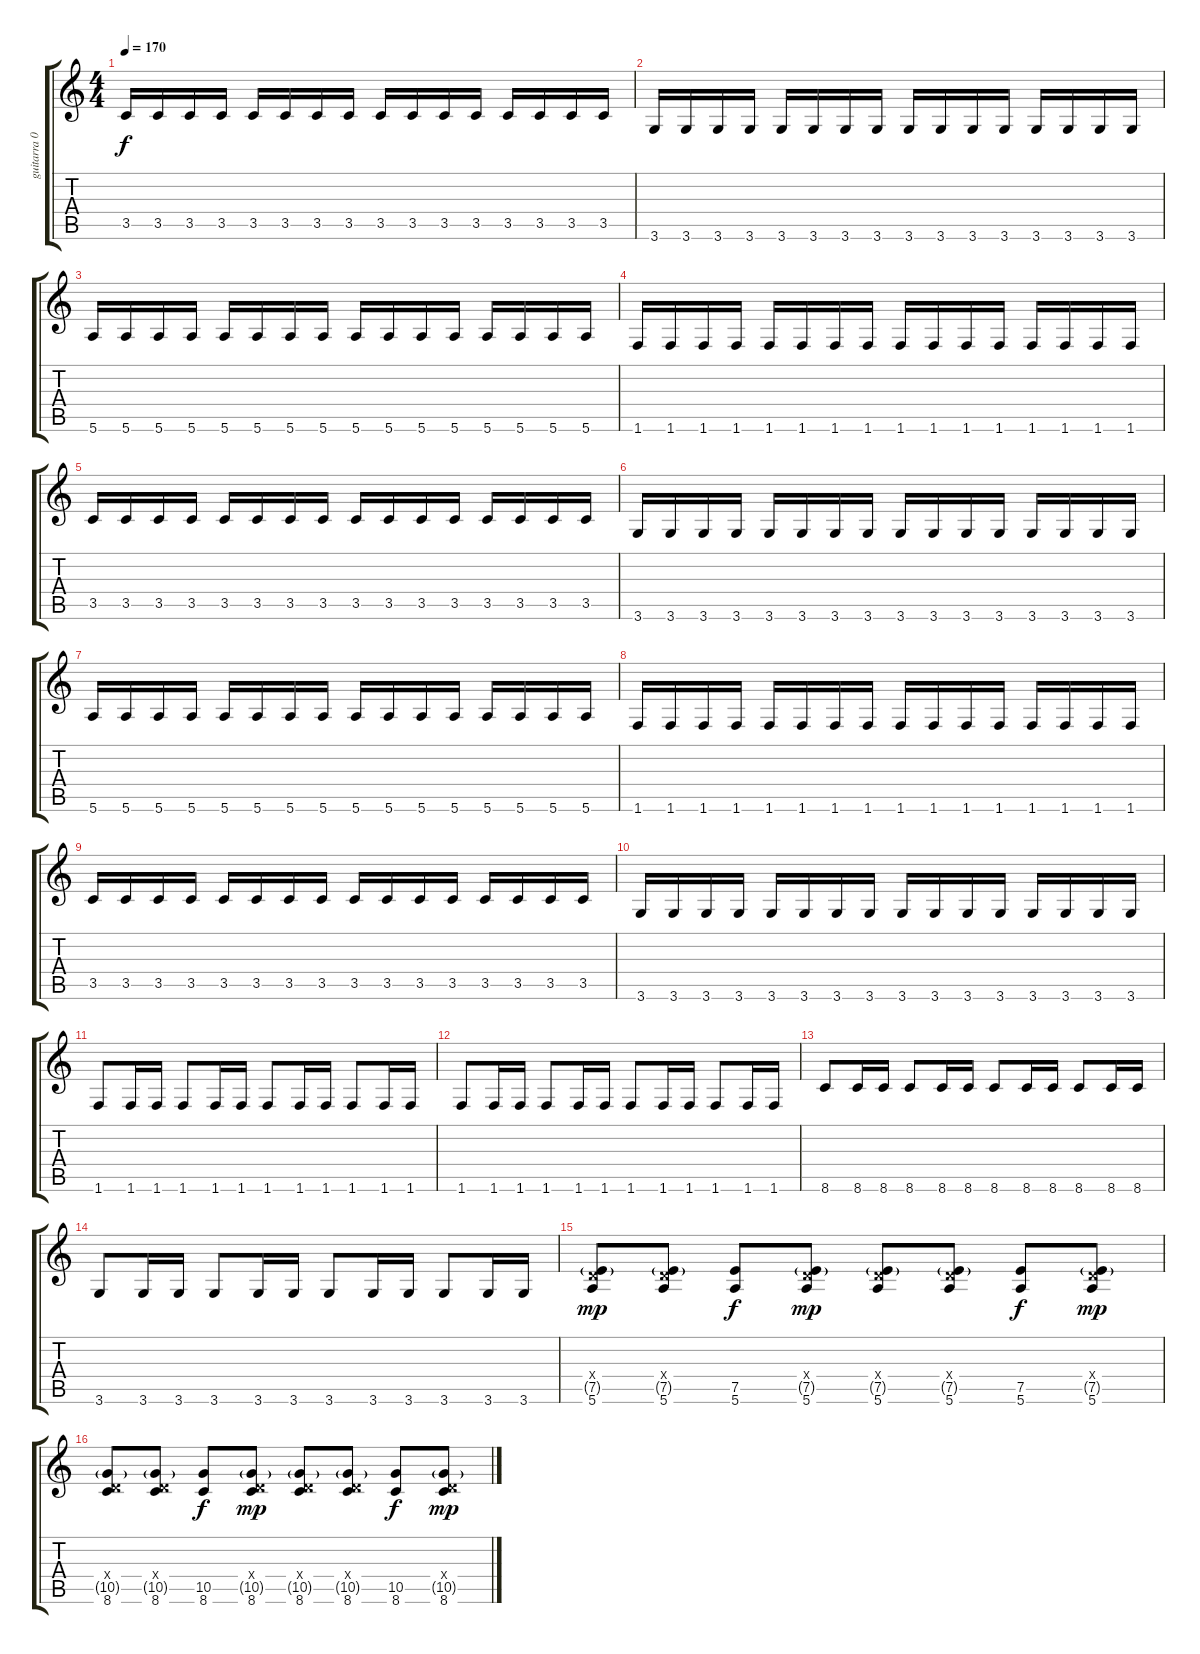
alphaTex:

\track ("guitarra 01" "guitarra 0") {instrument distortionguitar}
\staff {score tabs}
\tuning (E4 B3 G3 D3 A2 E2) {hide}
\ts (4 4)
\tempo 170
\clef g2
\ks c
3.5.16{dy f} 3.5.16 3.5.16 3.5.16 3.5.16 3.5.16 3.5.16 3.5.16 3.5.16 3.5.16 3.5.16 3.5.16 3.5.16 3.5.16 3.5.16 3.5.16 |
3.6.16 3.6.16 3.6.16 3.6.16 3.6.16 3.6.16 3.6.16 3.6.16 3.6.16 3.6.16 3.6.16 3.6.16 3.6.16 3.6.16 3.6.16 3.6.16 |
5.6.16 5.6.16 5.6.16 5.6.16 5.6.16 5.6.16 5.6.16 5.6.16 5.6.16 5.6.16 5.6.16 5.6.16 5.6.16 5.6.16 5.6.16 5.6.16 |
1.6.16 1.6.16 1.6.16 1.6.16 1.6.16 1.6.16 1.6.16 1.6.16 1.6.16 1.6.16 1.6.16 1.6.16 1.6.16 1.6.16 1.6.16 1.6.16 |
3.5.16 3.5.16 3.5.16 3.5.16 3.5.16 3.5.16 3.5.16 3.5.16 3.5.16 3.5.16 3.5.16 3.5.16 3.5.16 3.5.16 3.5.16 3.5.16 |
3.6.16 3.6.16 3.6.16 3.6.16 3.6.16 3.6.16 3.6.16 3.6.16 3.6.16 3.6.16 3.6.16 3.6.16 3.6.16 3.6.16 3.6.16 3.6.16 |
5.6.16 5.6.16 5.6.16 5.6.16 5.6.16 5.6.16 5.6.16 5.6.16 5.6.16 5.6.16 5.6.16 5.6.16 5.6.16 5.6.16 5.6.16 5.6.16 |
1.6.16 1.6.16 1.6.16 1.6.16 1.6.16 1.6.16 1.6.16 1.6.16 1.6.16 1.6.16 1.6.16 1.6.16 1.6.16 1.6.16 1.6.16 1.6.16 |
3.5.16 3.5.16 3.5.16 3.5.16 3.5.16 3.5.16 3.5.16 3.5.16 3.5.16 3.5.16 3.5.16 3.5.16 3.5.16 3.5.16 3.5.16 3.5.16 |
3.6.16 3.6.16 3.6.16 3.6.16 3.6.16 3.6.16 3.6.16 3.6.16 3.6.16 3.6.16 3.6.16 3.6.16 3.6.16 3.6.16 3.6.16 3.6.16 |
1.6.8 1.6.16 1.6.16 1.6.8 1.6.16 1.6.16 1.6.8 1.6.16 1.6.16 1.6.8 1.6.16 1.6.16 |
1.6.8 1.6.16 1.6.16 1.6.8 1.6.16 1.6.16 1.6.8 1.6.16 1.6.16 1.6.8 1.6.16 1.6.16 |
8.6.8 8.6.16 8.6.16 8.6.8 8.6.16 8.6.16 8.6.8 8.6.16 8.6.16 8.6.8 8.6.16 8.6.16 |
3.6.8 3.6.16 3.6.16 3.6.8 3.6.16 3.6.16 3.6.8 3.6.16 3.6.16 3.6.8 3.6.16 3.6.16 |
(0.4{x} 7.5{g} 5.6).8{dy mp} (0.4{x} 7.5{g} 5.6).8 (7.5 5.6).8{dy f} (0.4{x} 7.5{g} 5.6).8{dy mp} (0.4{x} 7.5{g} 5.6).8 (0.4{x} 7.5{g} 5.6).8 (7.5 5.6).8{dy f} (0.4{x} 7.5{g} 5.6).8{dy mp} |
(0.4{x} 10.5{g} 8.6).8 (0.4{x} 10.5{g} 8.6).8 (10.5 8.6).8{dy f} (0.4{x} 10.5{g} 8.6).8{dy mp} (0.4{x} 10.5{g} 8.6).8 (0.4{x} 10.5{g} 8.6).8 (10.5 8.6).8{dy f} (0.4{x} 10.5{g} 8.6).8{dy mp}
